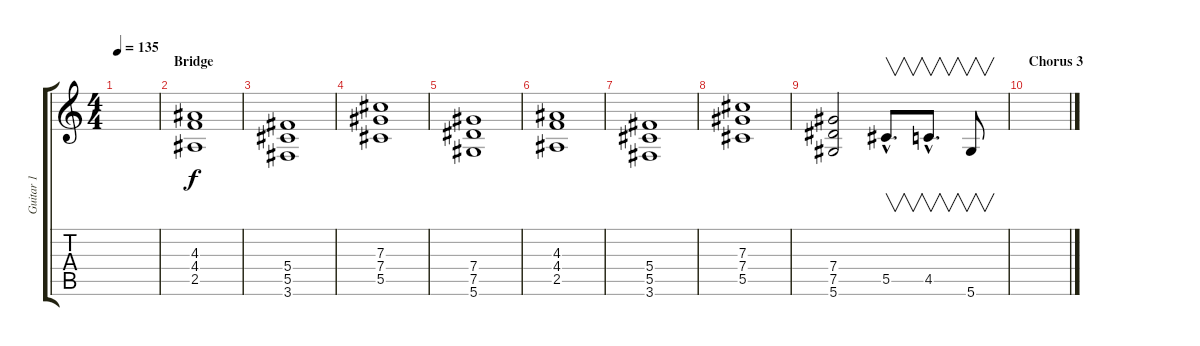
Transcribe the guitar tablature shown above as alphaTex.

\track ("Guitar 1" "Guitar 1") {instrument acousticguitarsteel}
\staff {score tabs}
\tuning (Eb4 Bb3 Gb3 Db3 Ab2 Eb2) {hide}
\ts (4 4)
\tempo 135
\clef g2
\ks c
|
\section ("" "Bridge")
(4.3 4.4 2.5).1{instrument distortionguitar} |
(5.4 5.5 3.6).1 |
(7.3 7.4 5.5).1 |
(7.4 7.5 5.6).1 |
(4.3 4.4 2.5).1 |
(5.4 5.5 3.6).1 |
(7.3 7.4 5.5).1 |
(7.4 7.5 5.6).2 5.5{hac}.8{v d} 4.5{hac}.8{v d} 5.6.8{v} |
\section ("" "Chorus 3")
